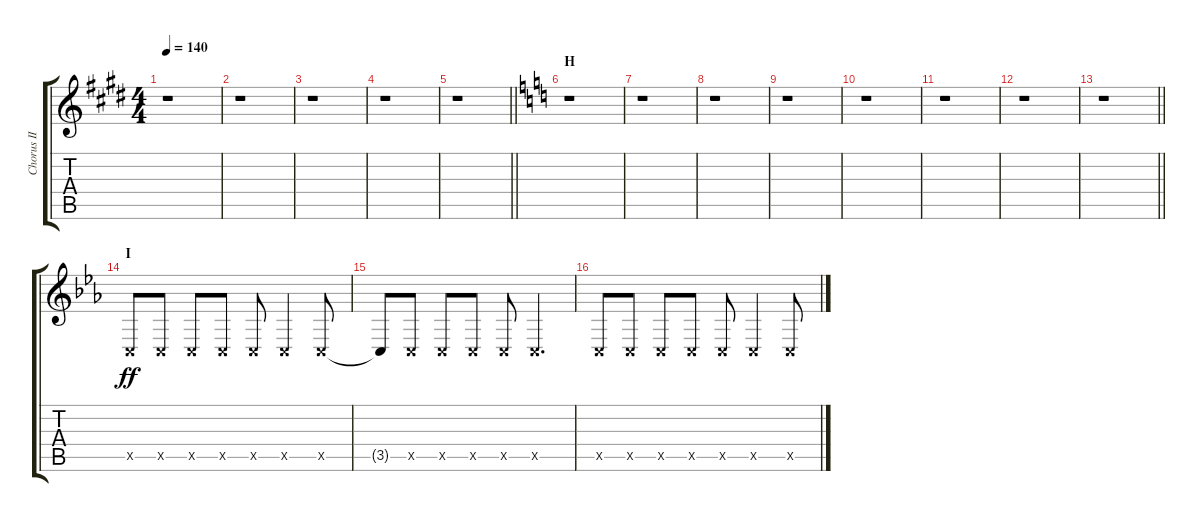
\track ("Chorus II" "Chorus II") {instrument voiceoohs}
\staff {score tabs}
\tuning (E4 B3 G3 D3 A2 E2) {hide}
\ts (4 4)
\tempo 140
\clef g2
\ks e
r.1{dy ff} |
r.1 |
r.1 |
r.1 |
\barLineRight lightlight
r.1 |
\section ("" "H")
\ks c
r.1 |
r.1 |
r.1 |
r.1 |
r.1 |
r.1 |
r.1 |
\barLineRight lightlight
r.1 |
\section ("" "I")
\ks eb
3.5{x}.8 3.5{x}.8 3.5{x}.8 3.5{x}.8 3.5{x}.8 3.5{x}.4 3.5{x}.8 |
3.5{t}.8 3.5{x}.8 3.5{x}.8 3.5{x}.8 3.5{x}.8 3.5{x}.4{d} |
3.5{x}.8 3.5{x}.8 3.5{x}.8 3.5{x}.8 3.5{x}.8 3.5{x}.4 3.5{x}.8
